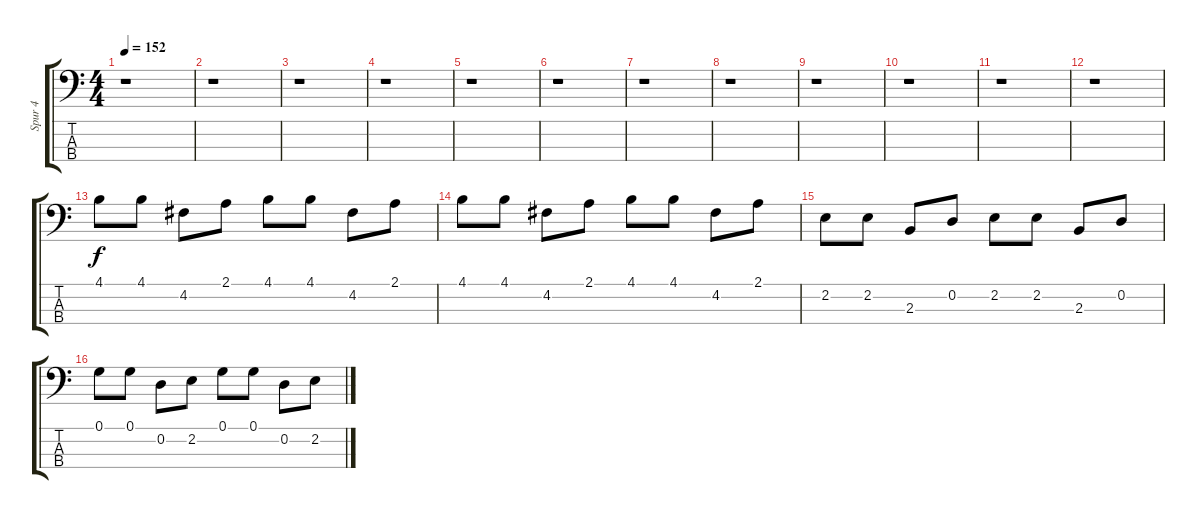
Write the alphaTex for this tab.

\track ("Spur 4" "Spur 4") {instrument synthbass2}
\staff {score tabs}
\tuning (G2 D2 A1 E1) {hide}
\ts (4 4)
\tempo 152
\clef f4
\ks c
r.1{dy f instrument synthbass2} |
r.1 |
r.1 |
r.1 |
r.1 |
r.1 |
r.1 |
r.1 |
r.1 |
r.1 |
r.1 |
r.1 |
4.1.8 4.1.8 4.2.8 2.1.8 4.1.8 4.1.8 4.2.8 2.1.8 |
4.1.8 4.1.8 4.2.8 2.1.8 4.1.8 4.1.8 4.2.8 2.1.8 |
2.2.8 2.2.8 2.3.8 0.2.8 2.2.8 2.2.8 2.3.8 0.2.8 |
0.1.8 0.1.8 0.2.8 2.2.8 0.1.8 0.1.8 0.2.8 2.2.8
